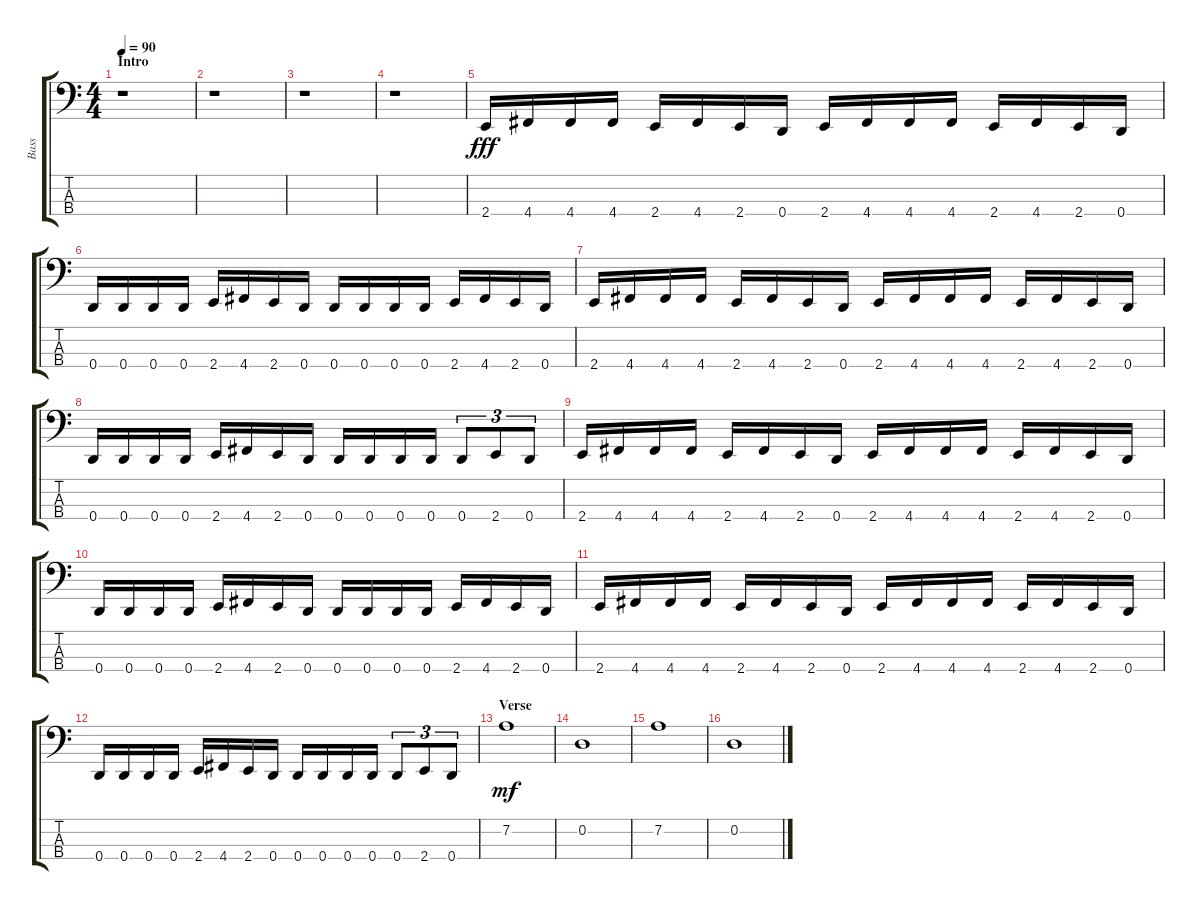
\track ("Bass" "Bass") {instrument electricbasspick}
\staff {score tabs}
\tuning (G2 D2 A1 D1) {hide}
\ts (4 4)
\section ("" "Intro")
\tempo 90
\clef f4
\ks c
r.1{dy fff instrument electricbasspick} |
r.1 |
r.1 |
r.1 |
2.4.16 4.4.16 4.4.16 4.4.16 2.4.16 4.4.16 2.4.16 0.4.16 2.4.16 4.4.16 4.4.16 4.4.16 2.4.16 4.4.16 2.4.16 0.4.16 |
0.4.16 0.4.16 0.4.16 0.4.16 2.4.16 4.4.16 2.4.16 0.4.16 0.4.16 0.4.16 0.4.16 0.4.16 2.4.16 4.4.16 2.4.16 0.4.16 |
2.4.16 4.4.16 4.4.16 4.4.16 2.4.16 4.4.16 2.4.16 0.4.16 2.4.16 4.4.16 4.4.16 4.4.16 2.4.16 4.4.16 2.4.16 0.4.16 |
0.4.16 0.4.16 0.4.16 0.4.16 2.4.16 4.4.16 2.4.16 0.4.16 0.4.16 0.4.16 0.4.16 0.4.16 0.4.8{tu (3 2)} 2.4.8{tu (3 2)} 0.4.8{tu (3 2)} |
2.4.16 4.4.16 4.4.16 4.4.16 2.4.16 4.4.16 2.4.16 0.4.16 2.4.16 4.4.16 4.4.16 4.4.16 2.4.16 4.4.16 2.4.16 0.4.16 |
0.4.16 0.4.16 0.4.16 0.4.16 2.4.16 4.4.16 2.4.16 0.4.16 0.4.16 0.4.16 0.4.16 0.4.16 2.4.16 4.4.16 2.4.16 0.4.16 |
2.4.16 4.4.16 4.4.16 4.4.16 2.4.16 4.4.16 2.4.16 0.4.16 2.4.16 4.4.16 4.4.16 4.4.16 2.4.16 4.4.16 2.4.16 0.4.16 |
0.4.16 0.4.16 0.4.16 0.4.16 2.4.16 4.4.16 2.4.16 0.4.16 0.4.16 0.4.16 0.4.16 0.4.16 0.4.8{tu (3 2)} 2.4.8{tu (3 2)} 0.4.8{tu (3 2)} |
\section ("" "Verse")
7.2.1{dy mf} |
0.2.1 |
7.2.1 |
0.2.1
